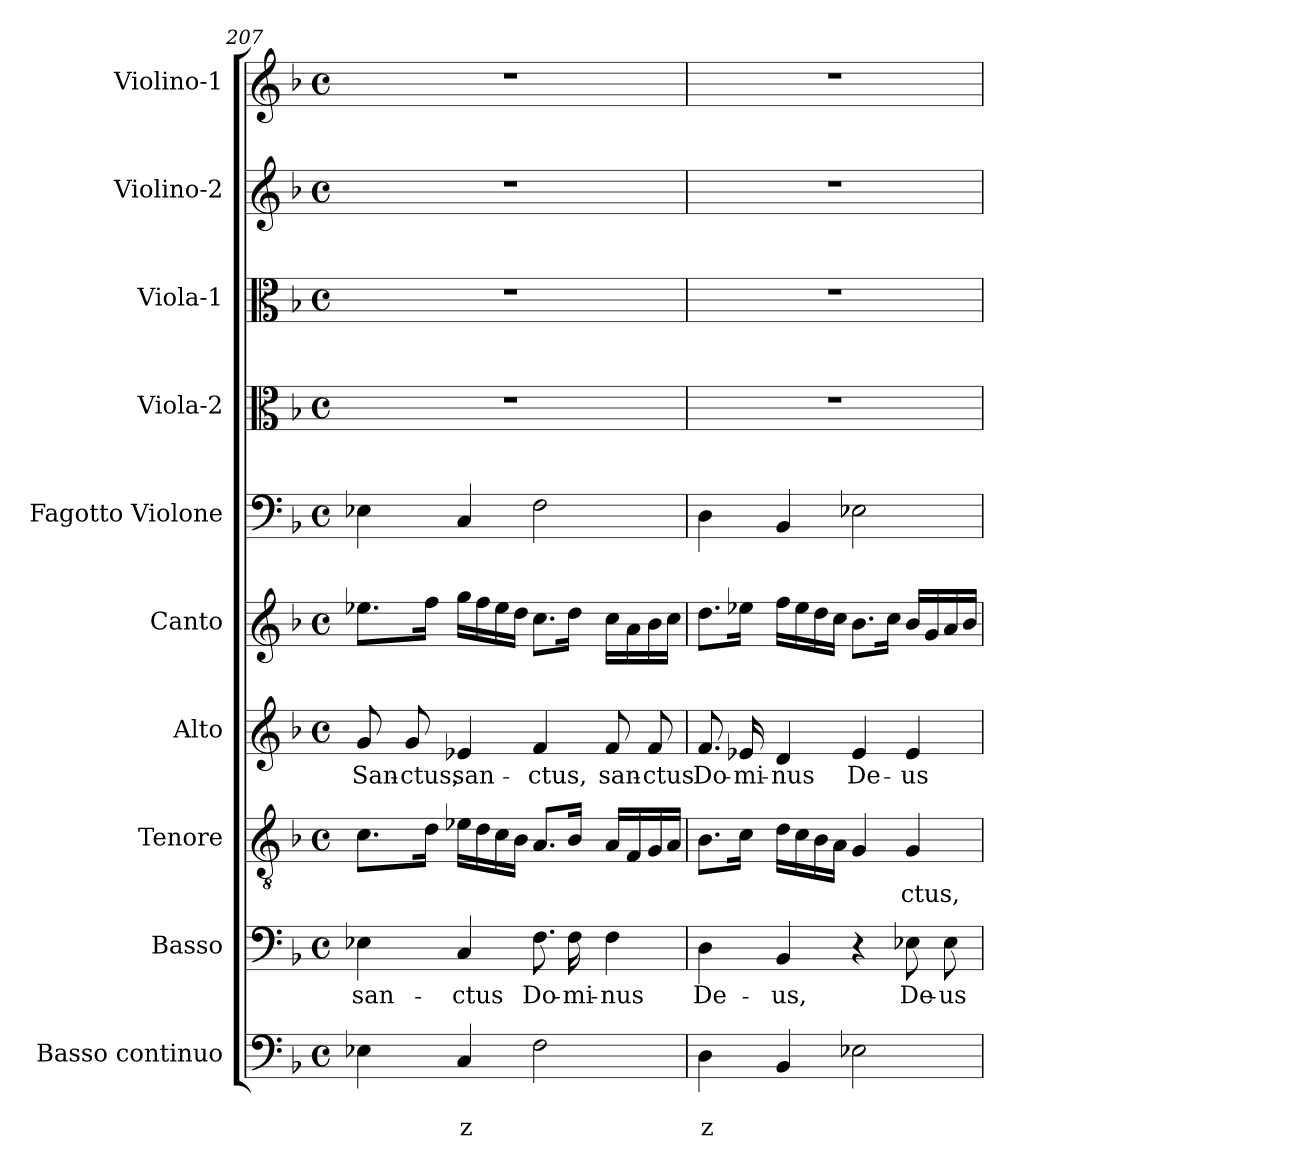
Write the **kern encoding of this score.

**kern	**text	**text	**kern	**text	**kern	**text	**kern	**text	**kern	**kern	**kern	**kern	**kern	**kern
*part10	*part10	*part10	*part9	*part9	*part8	*part8	*part7	*part7	*part6	*part5	*part4	*part3	*part2	*part1
*staff10	*staff10	*staff10	*staff9	*staff9	*staff8	*staff8	*staff7	*staff7	*staff6	*staff5	*staff4	*staff3	*staff2	*staff1
*I"Basso continuo	*	*	*I"Basso	*	*I"Tenore	*	*I"Alto	*	*I"Canto	*I"Fagotto Violone	*I"Viola-2	*I"Viola-1	*I"Violino-2	*I"Violino-1
*clefF4	*	*	*clefF4	*	*clefGv2	*	*clefG2	*	*clefG2	*clefF4	*clefC3	*clefC3	*clefG2	*clefG2
*k[b-]	*	*	*k[b-]	*	*k[b-]	*	*k[b-]	*	*k[b-]	*k[b-]	*k[b-]	*k[b-]	*k[b-]	*k[b-]
*F:	*	*	*F:	*	*F:	*	*F:	*	*F:	*F:	*F:	*F:	*F:	*F:
*M4/4	*	*	*M4/4	*	*M4/4	*	*M4/4	*	*M4/4	*M4/4	*M4/4	*M4/4	*M4/4	*M4/4
*met(c)	*	*	*met(c)	*	*met(c)	*	*met(c)	*	*met(c)	*met(c)	*met(c)	*met(c)	*met(c)	*met(c)
=207	=207	=207	=207	=207	=207	=207	=207	=207	=207	=207	=207	=207	=207	=207
!	!	!	!	!LO:LY:b	!	!	!	!	!	!	!	!	!	!
!	!	!	!	!	!	!	!	!LO:LY:b	!	!	!	!	!	!
4E-X\	.	.	4E-X\	san-	8.c\L	.	8g/	San-	8.ee-X\L	4E-X\	1r	1r	1r	1r
!	!	!	!	!	!	!	!	!LO:LY:b	!	!	!	!	!	!
.	.	.	.	.	.	.	8g/	-ctus,	.	.	.	.	.	.
.	.	.	.	.	16d\Jk	.	.	.	16ff\Jk	.	.	.	.	.
!	!	!LO:LY:b	!	!	!	!	!	!	!	!	!	!	!	!
!	!	!	!	!LO:LY:b	!	!	!	!	!	!	!	!	!	!
!	!	!	!	!	!	!	!	!LO:LY:b	!	!	!	!	!	!
4C/	.	z	4C/	-ctus	16e-X\LL	.	4e-X/	san-	16gg\LL	4C/	.	.	.	.
.	.	.	.	.	16d\	.	.	.	16ff\	.	.	.	.	.
.	.	.	.	.	16c\	.	.	.	16ee-\	.	.	.	.	.
.	.	.	.	.	16B-\JJ	.	.	.	16dd\JJ	.	.	.	.	.
!	!	!	!	!LO:LY:b	!	!	!	!	!	!	!	!	!	!
!	!	!	!	!	!	!	!	!LO:LY:b	!	!	!	!	!	!
2F\	.	.	8.F\	Do-	8.A/L	.	4f/	-ctus,	8.cc\L	2F\	.	.	.	.
!	!	!	!	!LO:LY:b	!	!	!	!	!	!	!	!	!	!
.	.	.	16F\	-mi-	16B-/Jk	.	.	.	16dd\Jk	.	.	.	.	.
!	!	!	!	!LO:LY:b	!	!	!	!	!	!	!	!	!	!
!	!	!	!	!	!	!	!	!LO:LY:b	!	!	!	!	!	!
.	.	.	4F\	-nus	16A/LL	.	8f/	san-	16cc\LL	.	.	.	.	.
.	.	.	.	.	16F/	.	.	.	16a\	.	.	.	.	.
!	!	!	!	!	!	!	!	!LO:LY:b	!	!	!	!	!	!
.	.	.	.	.	16G/	.	8f/	-ctus	16b-\	.	.	.	.	.
.	.	.	.	.	16A/JJ	.	.	.	16cc\JJ	.	.	.	.	.
=208	=208	=208	=208	=208	=208	=208	=208	=208	=208	=208	=208	=208	=208	=208
!	!	!LO:LY:b	!	!	!	!	!	!	!	!	!	!	!	!
!	!	!	!	!LO:LY:b	!	!	!	!	!	!	!	!	!	!
!	!	!	!	!	!	!	!	!LO:LY:b	!	!	!	!	!	!
4D\	.	z	4D\	De-	8.B-\L	.	8.f/	Do-	8.dd\L	4D\	1r	1r	1r	1r
!	!	!	!	!	!	!	!	!LO:LY:b	!	!	!	!	!	!
.	.	.	.	.	16c\Jk	.	16e-X/	-mi-	16ee-X\Jk	.	.	.	.	.
!	!	!	!	!LO:LY:b	!	!	!	!	!	!	!	!	!	!
!	!	!	!	!	!	!	!	!LO:LY:b	!	!	!	!	!	!
4BB-/	.	.	4BB-/	-us,	16d\LL	.	4d/	-nus	16ff\LL	4BB-/	.	.	.	.
.	.	.	.	.	16c\	.	.	.	16ee-\	.	.	.	.	.
.	.	.	.	.	16B-\	.	.	.	16dd\	.	.	.	.	.
.	.	.	.	.	16A\JJ	.	.	.	16cc\JJ	.	.	.	.	.
!	!	!	!	!	!	!	!	!LO:LY:b	!	!	!	!	!	!
2E-X\	.	.	4r	.	4G/	.	4e-/	De-	8.b-\L	2E-X\	.	.	.	.
.	.	.	.	.	.	.	.	.	16cc\Jk	.	.	.	.	.
!	!	!	!	!LO:LY:b	!	!	!	!	!	!	!	!	!	!
!	!	!	!	!	!	!LO:LY:b	!	!	!	!	!	!	!	!
!	!	!	!	!	!	!	!	!LO:LY:b	!	!	!	!	!	!
.	.	.	8E-X\	De-	4G/	-ctus,	4e-/	-us	16b-/LL	.	.	.	.	.
.	.	.	.	.	.	.	.	.	16g/	.	.	.	.	.
!	!	!	!	!LO:LY:b	!	!	!	!	!	!	!	!	!	!
.	.	.	8E-\	-us	.	.	.	.	16a/	.	.	.	.	.
.	.	.	.	.	.	.	.	.	16b-/JJ	.	.	.	.	.
=	=	=	=	=	=	=	=	=	=	=	=	=	=	=
*-	*-	*-	*-	*-	*-	*-	*-	*-	*-	*-	*-	*-	*-	*-
